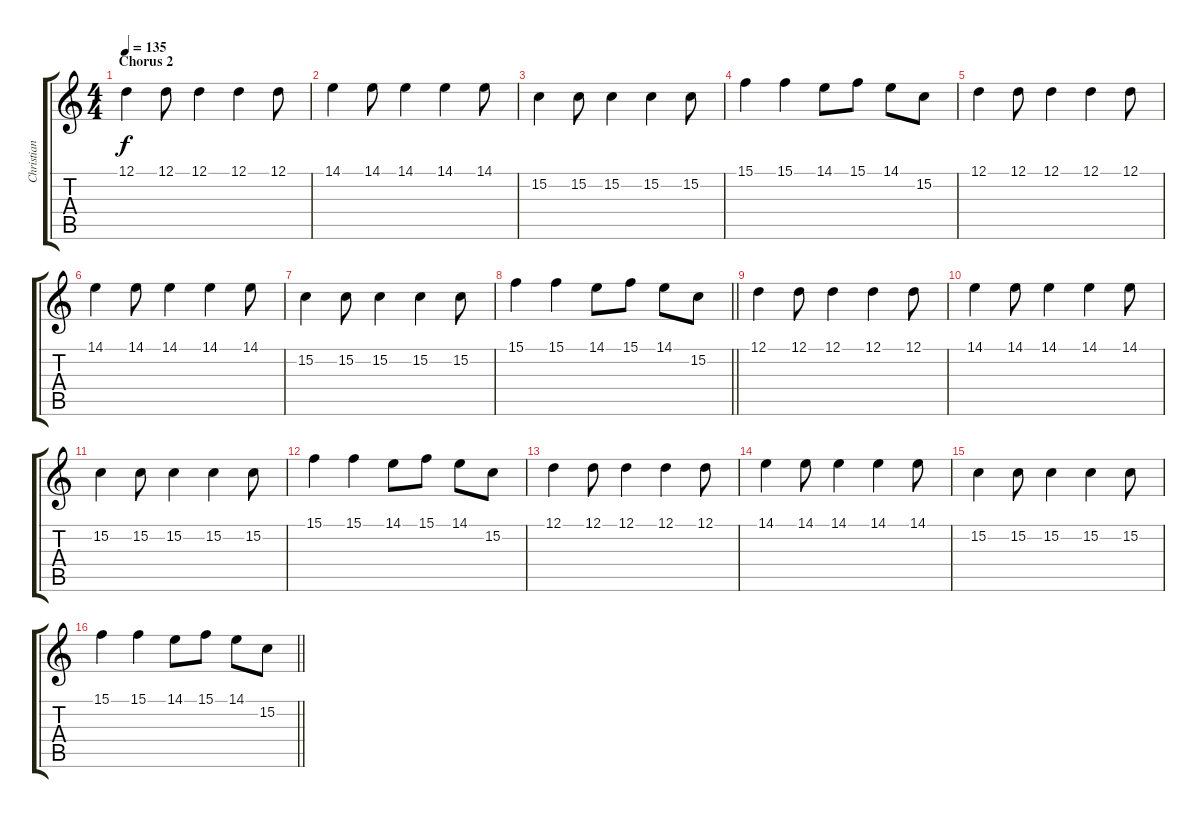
\track ("Christian Lorenz" "Christian ") {instrument lead1square}
\staff {score tabs}
\tuning (D4 A3 F3 C3 G2 C2) {hide}
\ts (4 4)
\section ("" "Chorus 2")
\tempo 135
\clef g2
\ks c
12.1.4{dy f} 12.1.8 12.1.4 12.1.4 12.1.8 |
14.1.4 14.1.8 14.1.4 14.1.4 14.1.8 |
15.2.4 15.2.8 15.2.4 15.2.4 15.2.8 |
15.1.4 15.1.4 14.1.8 15.1.8 14.1.8 15.2.8 |
12.1.4 12.1.8 12.1.4 12.1.4 12.1.8 |
14.1.4 14.1.8 14.1.4 14.1.4 14.1.8 |
15.2.4 15.2.8 15.2.4 15.2.4 15.2.8 |
\barLineRight lightlight
15.1.4 15.1.4 14.1.8 15.1.8 14.1.8 15.2.8 |
12.1.4 12.1.8 12.1.4 12.1.4 12.1.8 |
14.1.4 14.1.8 14.1.4 14.1.4 14.1.8 |
15.2.4 15.2.8 15.2.4 15.2.4 15.2.8 |
15.1.4 15.1.4 14.1.8 15.1.8 14.1.8 15.2.8 |
12.1.4 12.1.8 12.1.4 12.1.4 12.1.8 |
14.1.4 14.1.8 14.1.4 14.1.4 14.1.8 |
15.2.4 15.2.8 15.2.4 15.2.4 15.2.8 |
\barLineRight lightlight
15.1.4 15.1.4 14.1.8 15.1.8 14.1.8 15.2.8
